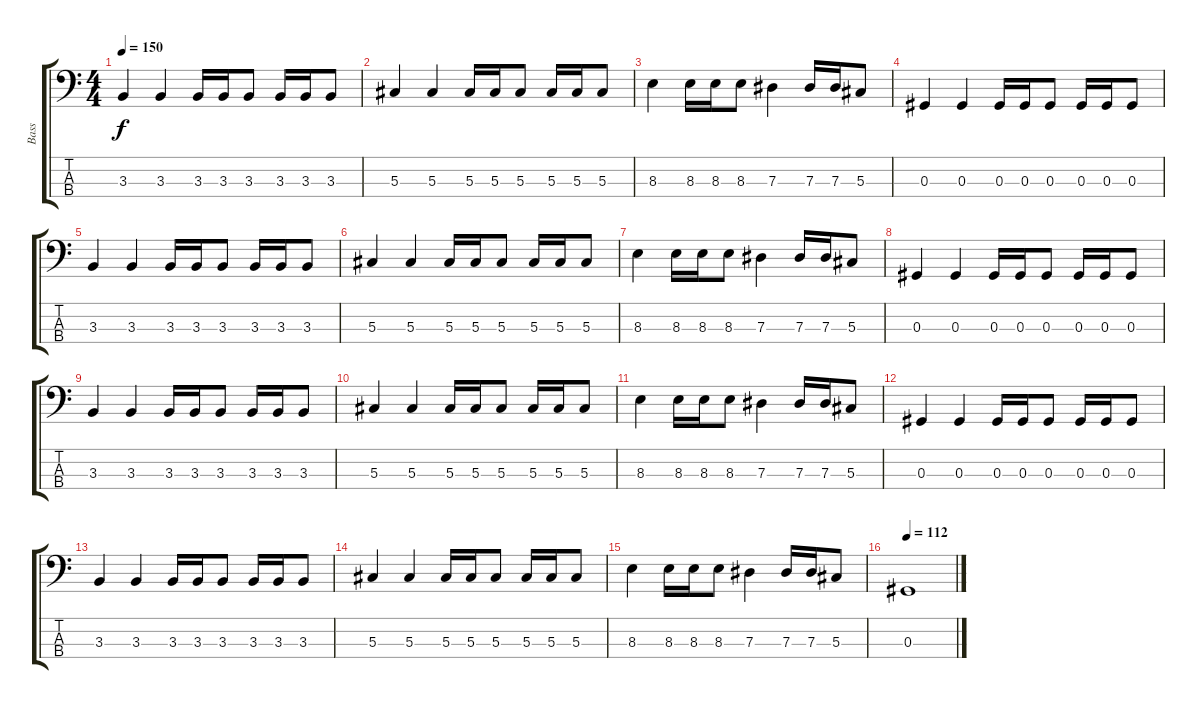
\track ("Bass" "Bass") {instrument electricbassfinger}
\staff {score tabs}
\tuning (Gb2 Db2 Ab1 Eb1) {hide}
\ts (4 4)
\tempo 150
\clef f4
\ks c
3.3.4{dy f} 3.3.4 3.3.16 3.3.16 3.3.8 3.3.16 3.3.16 3.3.8 |
5.3.4 5.3.4 5.3.16 5.3.16 5.3.8 5.3.16 5.3.16 5.3.8 |
8.3.4 8.3.16 8.3.16 8.3.8 7.3.4 7.3.16 7.3.16 5.3.8 |
0.3.4 0.3.4 0.3.16 0.3.16 0.3.8 0.3.16 0.3.16 0.3.8 |
3.3.4 3.3.4 3.3.16 3.3.16 3.3.8 3.3.16 3.3.16 3.3.8 |
5.3.4 5.3.4 5.3.16 5.3.16 5.3.8 5.3.16 5.3.16 5.3.8 |
8.3.4 8.3.16 8.3.16 8.3.8 7.3.4 7.3.16 7.3.16 5.3.8 |
0.3.4 0.3.4 0.3.16 0.3.16 0.3.8 0.3.16 0.3.16 0.3.8 |
3.3.4 3.3.4 3.3.16 3.3.16 3.3.8 3.3.16 3.3.16 3.3.8 |
5.3.4 5.3.4 5.3.16 5.3.16 5.3.8 5.3.16 5.3.16 5.3.8 |
8.3.4 8.3.16 8.3.16 8.3.8 7.3.4 7.3.16 7.3.16 5.3.8 |
0.3.4 0.3.4 0.3.16 0.3.16 0.3.8 0.3.16 0.3.16 0.3.8 |
3.3.4 3.3.4 3.3.16 3.3.16 3.3.8 3.3.16 3.3.16 3.3.8 |
5.3.4 5.3.4 5.3.16 5.3.16 5.3.8 5.3.16 5.3.16 5.3.8 |
8.3.4 8.3.16 8.3.16 8.3.8 7.3.4 7.3.16 7.3.16 5.3.8 |
\tempo 112
0.3.1
